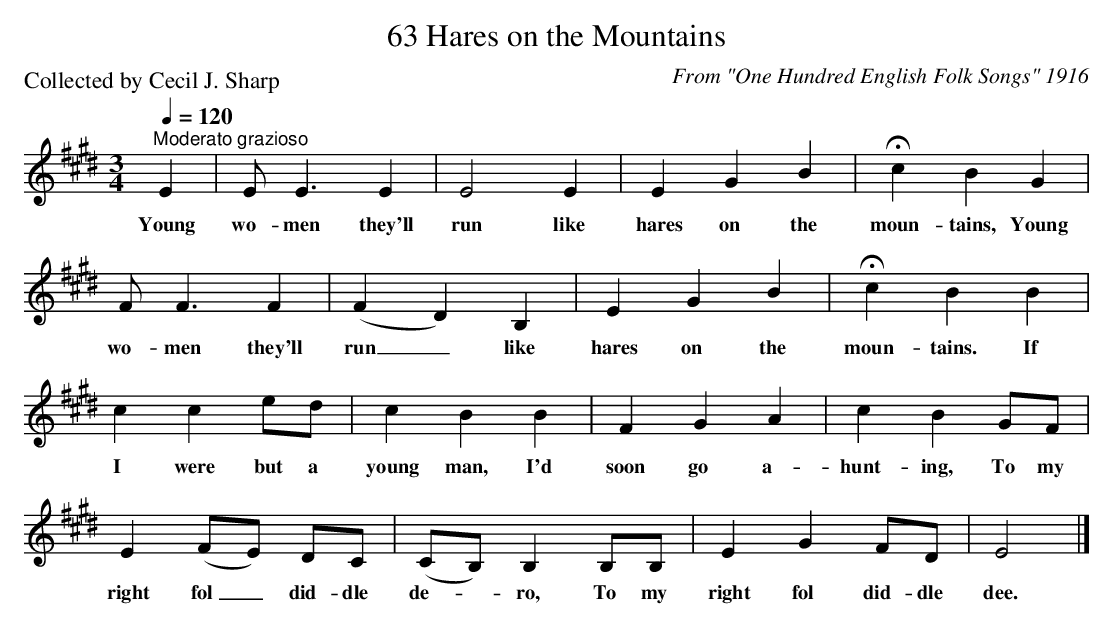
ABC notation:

X:1
T:63 Hares on the Mountains
C:From "One Hundred English Folk Songs" 1916
P:Collected by Cecil J. Sharp
Q:1/4=120
L:1/4
M:3/4
K:E
"^Moderato grazioso" E | E/ E3/2 E | E2 E | E G B | !fermata!c B G |$ F/ F3/2 F | (F D) B, |
w: Young|wo- men they'll|run like|hares on the|moun- tains, Young|wo- men they'll|run _ like|
E G B | !fermata!c B B |$ c c e/d/ | c B B | F G A | c B G/F/ |$ E (F/E/) D/C/ |
w: hares on the|moun- tains. If|I were but a|young man, I'd|soon go a-|hunt- ing, To my|right fol _ did- dle|
(C/B,/) B, B,/B,/ | E G F/D/ | E2 |]
w: de- * ro, To my|right fol did- dle|dee.|
